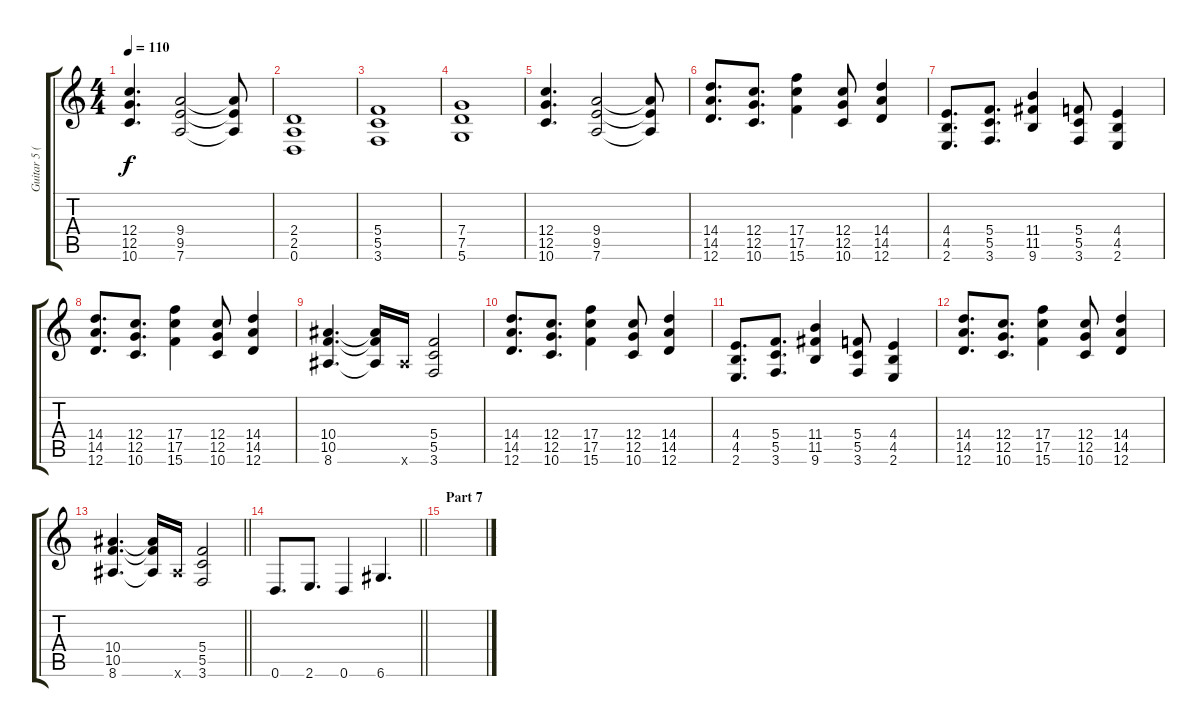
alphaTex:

\track ("Guitar 5 (Rhythm 1)" "Guitar 5 (") {instrument distortionguitar}
\staff {score tabs}
\tuning (D4 A3 F3 C3 G2 D2) {hide}
\ts (4 4)
\tempo 110
\clef g2
\ks c
(12.4 12.5 10.6).4{d dy f} (9.4 9.5 7.6).2 (9.4{t} 9.5{t} 7.6{t}).8 |
(2.4 2.5 0.6).1 |
(5.4 5.5 3.6).1 |
(7.4 7.5 5.6).1 |
(12.4 12.5 10.6).4{d} (9.4 9.5 7.6).2 (9.4{t} 9.5{t} 7.6{t}).8 |
(14.4 14.5 12.6).8{d} (12.4 12.5 10.6).8{d} (17.4 17.5 15.6).4 (12.4 12.5 10.6).8 (14.4 14.5 12.6).4 |
(4.4 4.5 2.6).8{d} (5.4 5.5 3.6).8{d} (11.4 11.5 9.6).4 (5.4 5.5 3.6).8 (4.4 4.5 2.6).4 |
(14.4 14.5 12.6).8{d} (12.4 12.5 10.6).8{d} (17.4 17.5 15.6).4 (12.4 12.5 10.6).8 (14.4 14.5 12.6).4 |
(10.4 10.5 8.6).4{d} (10.4{t} 10.5{t} 8.6{t}).16 8.6{x}.16 (5.4 5.5 3.6).2 |
(14.4 14.5 12.6).8{d} (12.4 12.5 10.6).8{d} (17.4 17.5 15.6).4 (12.4 12.5 10.6).8 (14.4 14.5 12.6).4 |
(4.4 4.5 2.6).8{d} (5.4 5.5 3.6).8{d} (11.4 11.5 9.6).4 (5.4 5.5 3.6).8 (4.4 4.5 2.6).4 |
(14.4 14.5 12.6).8{d} (12.4 12.5 10.6).8{d} (17.4 17.5 15.6).4 (12.4 12.5 10.6).8 (14.4 14.5 12.6).4 |
\barLineRight lightlight
(10.4 10.5 8.6).4{d} (10.4{t} 10.5{t} 8.6{t}).16 8.6{x}.16 (5.4 5.5 3.6).2 |
\barLineRight lightlight
0.6.8{d} 2.6.8{d} 0.6.4 6.6.4{d} |
\section ("" "Part 7")
